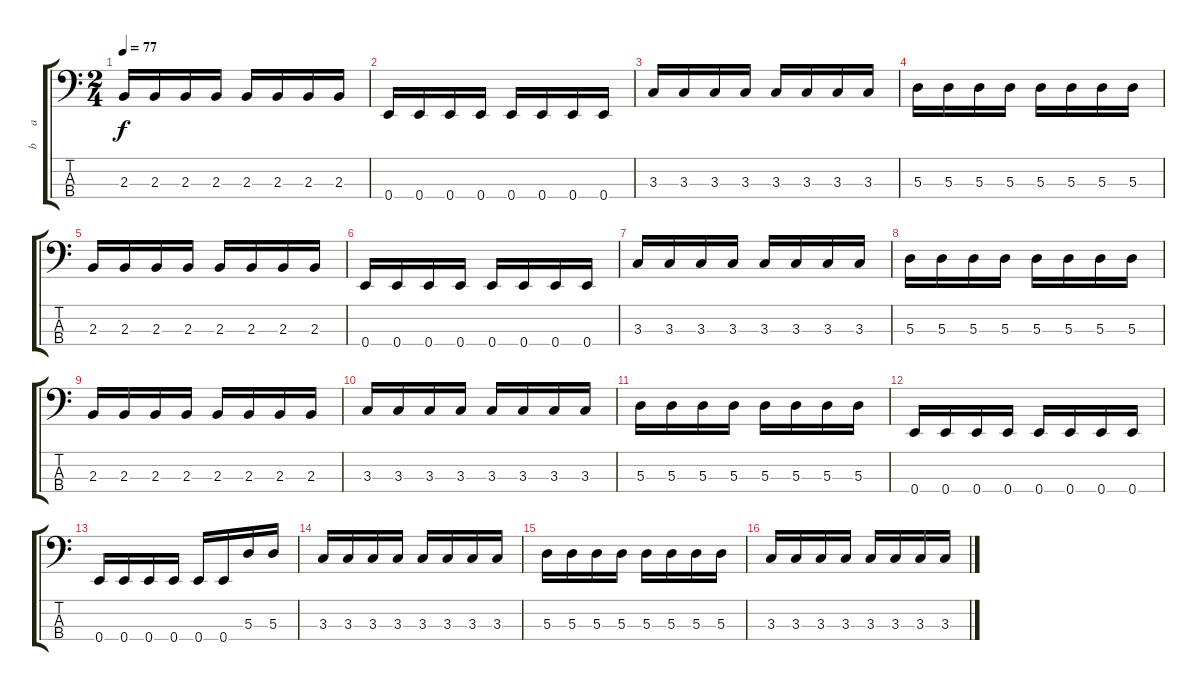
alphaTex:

\track ("b      a       s      s" "b      a  ") {instrument slapbass1}
\staff {score tabs}
\tuning (G2 D2 A1 E1) {hide}
\ts (2 4)
\tempo 77
\clef f4
\ks c
2.3.16{dy f} 2.3.16 2.3.16 2.3.16 2.3.16 2.3.16 2.3.16 2.3.16 |
0.4.16 0.4.16 0.4.16 0.4.16 0.4.16 0.4.16 0.4.16 0.4.16 |
3.3.16 3.3.16 3.3.16 3.3.16 3.3.16 3.3.16 3.3.16 3.3.16 |
5.3.16 5.3.16 5.3.16 5.3.16 5.3.16 5.3.16 5.3.16 5.3.16 |
2.3.16 2.3.16 2.3.16 2.3.16 2.3.16 2.3.16 2.3.16 2.3.16 |
0.4.16 0.4.16 0.4.16 0.4.16 0.4.16 0.4.16 0.4.16 0.4.16 |
3.3.16 3.3.16 3.3.16 3.3.16 3.3.16 3.3.16 3.3.16 3.3.16 |
5.3.16 5.3.16 5.3.16 5.3.16 5.3.16 5.3.16 5.3.16 5.3.16 |
2.3.16 2.3.16 2.3.16 2.3.16 2.3.16 2.3.16 2.3.16 2.3.16 |
3.3.16 3.3.16 3.3.16 3.3.16 3.3.16 3.3.16 3.3.16 3.3.16 |
5.3.16 5.3.16 5.3.16 5.3.16 5.3.16 5.3.16 5.3.16 5.3.16 |
0.4.16 0.4.16 0.4.16 0.4.16 0.4.16 0.4.16 0.4.16 0.4.16 |
0.4.16 0.4.16 0.4.16 0.4.16 0.4.16 0.4.16 5.3.16 5.3.16 |
3.3.16 3.3.16 3.3.16 3.3.16 3.3.16 3.3.16 3.3.16 3.3.16 |
5.3.16 5.3.16 5.3.16 5.3.16 5.3.16 5.3.16 5.3.16 5.3.16 |
3.3.16 3.3.16 3.3.16 3.3.16 3.3.16 3.3.16 3.3.16 3.3.16
